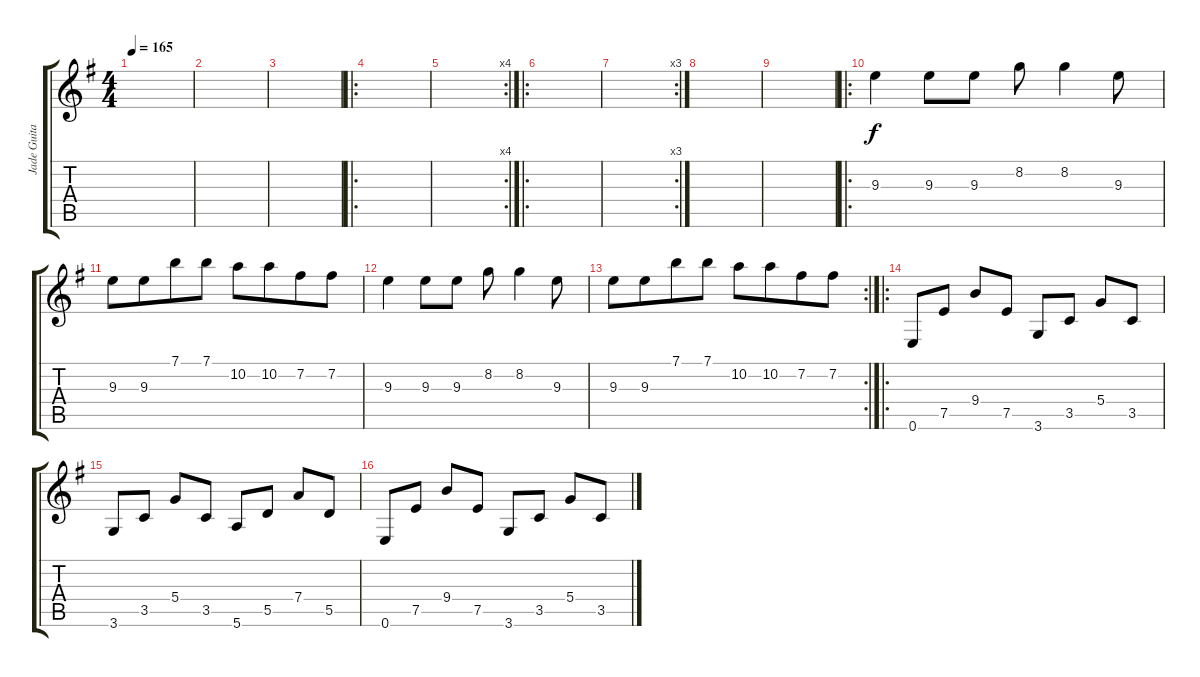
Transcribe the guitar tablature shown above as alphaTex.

\track ("Jade Guitar 2" "Jade Guita") {instrument overdrivenguitar}
\staff {score tabs}
\tuning (E4 B3 G3 D3 A2 E2) {hide}
\ts (4 4)
\tempo 165
\clef g2
\ks g
|
|
|
\ro
|
\rc 4
|
\ro
|
\rc 3
|
|
|
\ro
9.3.4 9.3.8 9.3.8 8.2.8 8.2.4 9.3.8 |
9.3.8 9.3.8{beam merge} 7.1.8 7.1.8 10.2.8 10.2.8{beam merge} 7.2.8 7.2.8 |
9.3.4 9.3.8 9.3.8 8.2.8 8.2.4 9.3.8 |
\rc 2
9.3.8 9.3.8{beam merge} 7.1.8 7.1.8 10.2.8 10.2.8{beam merge} 7.2.8 7.2.8 |
\ro
0.6.8 7.5.8 9.4.8 7.5.8 3.6.8 3.5.8 5.4.8 3.5.8 |
3.6.8 3.5.8 5.4.8 3.5.8 5.6.8 5.5.8 7.4.8 5.5.8 |
0.6.8 7.5.8 9.4.8 7.5.8 3.6.8 3.5.8 5.4.8 3.5.8
